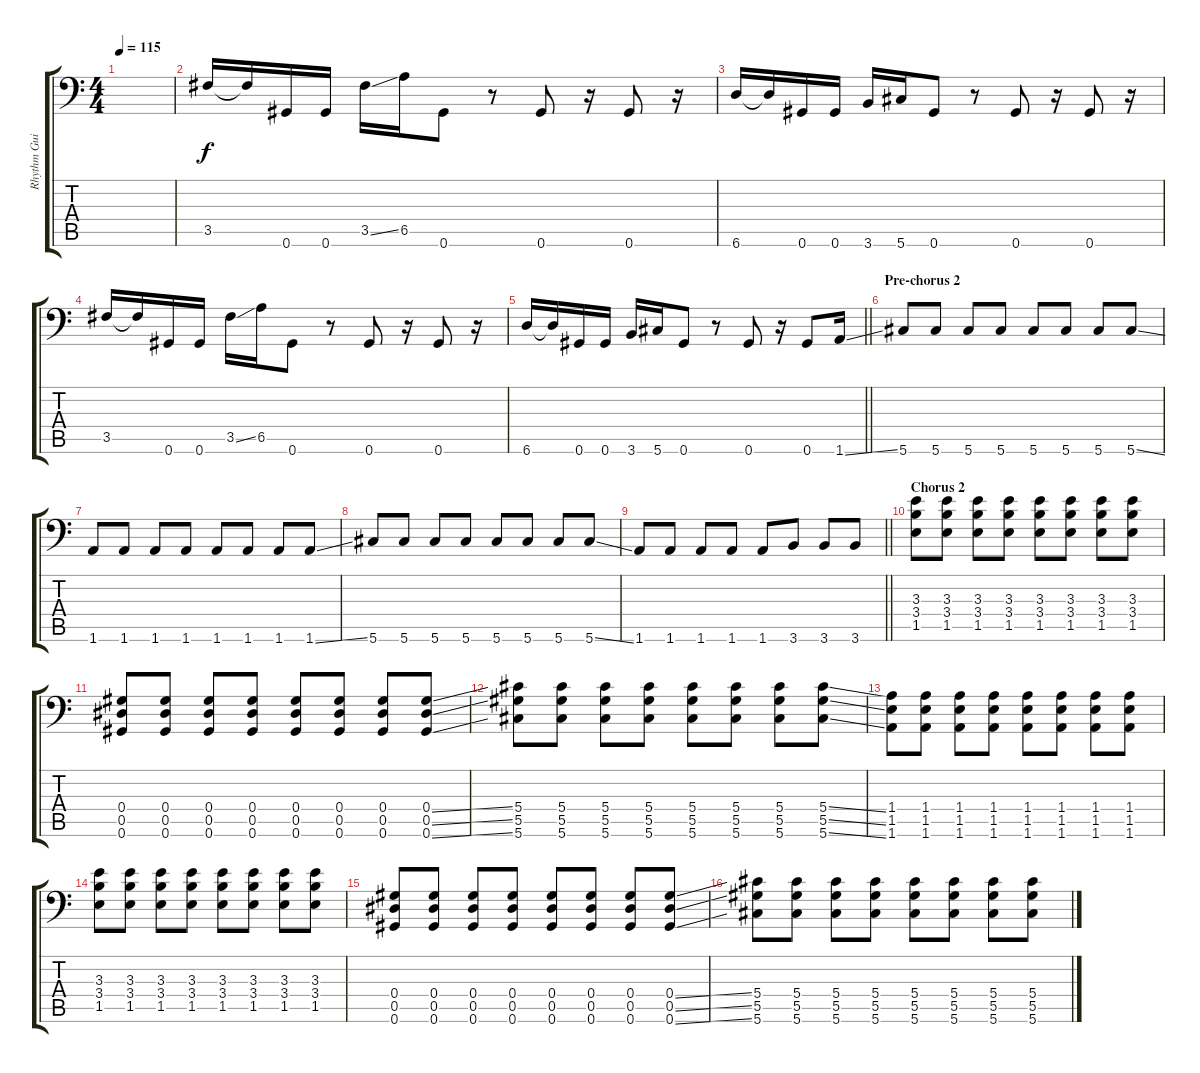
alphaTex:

\track ("Rhythm Guitar" "Rhythm Gui") {instrument distortionguitar}
\staff {score tabs}
\tuning (Bb3 F3 Db3 Ab2 Eb2 Ab1) {hide}
\ts (4 4)
\tempo 115
\clef f4
\ks c
|
3.5.16 3.5{t}.16 0.6.16 0.6.16 3.5{ss}.16 6.5.16 0.6.8 r.8 0.6.8 r.16 0.6.8 r.16 |
6.6.16 6.6{t}.16 0.6.16 0.6.16 3.6.16 5.6.16 0.6.8 r.8 0.6.8 r.16 0.6.8 r.16 |
3.5.16 3.5{t}.16 0.6.16 0.6.16 3.5{ss}.16 6.5.16 0.6.8 r.8 0.6.8 r.16 0.6.8 r.16 |
\barLineRight lightlight
6.6.16 6.6{t}.16 0.6.16 0.6.16 3.6.16 5.6.16 0.6.8 r.8 0.6.8 r.16 0.6.8 1.6{ss}.16 |
\section ("" "Pre-chorus 2")
5.6.8 5.6.8 5.6.8 5.6.8 5.6.8 5.6.8 5.6.8 5.6{ss}.8 |
1.6.8 1.6.8 1.6.8 1.6.8 1.6.8 1.6.8 1.6.8 1.6{ss}.8 |
5.6.8 5.6.8 5.6.8 5.6.8 5.6.8 5.6.8 5.6.8 5.6{ss}.8 |
\barLineRight lightlight
1.6.8 1.6.8 1.6.8 1.6.8 1.6.8 3.6.8 3.6.8 3.6.8 |
\section ("" "Chorus 2")
(3.3 3.4 1.5).8 (3.3 3.4 1.5).8 (3.3 3.4 1.5).8 (3.3 3.4 1.5).8 (3.3 3.4 1.5).8 (3.3 3.4 1.5).8 (3.3 3.4 1.5).8 (3.3 3.4 1.5).8 |
(0.4 0.5 0.6).8 (0.4 0.5 0.6).8 (0.4 0.5 0.6).8 (0.4 0.5 0.6).8 (0.4 0.5 0.6).8 (0.4 0.5 0.6).8 (0.4 0.5 0.6).8 (0.4{ss} 0.5{ss} 0.6{ss}).8 |
(5.4 5.5 5.6).8 (5.4 5.5 5.6).8 (5.4 5.5 5.6).8 (5.4 5.5 5.6).8 (5.4 5.5 5.6).8 (5.4 5.5 5.6).8 (5.4 5.5 5.6).8 (5.4{ss} 5.5{ss} 5.6{ss}).8 |
(1.4 1.5 1.6).8 (1.4 1.5 1.6).8 (1.4 1.5 1.6).8 (1.4 1.5 1.6).8 (1.4 1.5 1.6).8 (1.4 1.5 1.6).8 (1.4 1.5 1.6).8 (1.4 1.5 1.6).8 |
(3.3 3.4 1.5).8 (3.3 3.4 1.5).8 (3.3 3.4 1.5).8 (3.3 3.4 1.5).8 (3.3 3.4 1.5).8 (3.3 3.4 1.5).8 (3.3 3.4 1.5).8 (3.3 3.4 1.5).8 |
(0.4 0.5 0.6).8 (0.4 0.5 0.6).8 (0.4 0.5 0.6).8 (0.4 0.5 0.6).8 (0.4 0.5 0.6).8 (0.4 0.5 0.6).8 (0.4 0.5 0.6).8 (0.4{ss} 0.5{ss} 0.6{ss}).8 |
(5.4 5.5 5.6).8 (5.4 5.5 5.6).8 (5.4 5.5 5.6).8 (5.4 5.5 5.6).8 (5.4 5.5 5.6).8 (5.4 5.5 5.6).8 (5.4 5.5 5.6).8 (5.4{ss} 5.5{ss} 5.6{ss}).8
